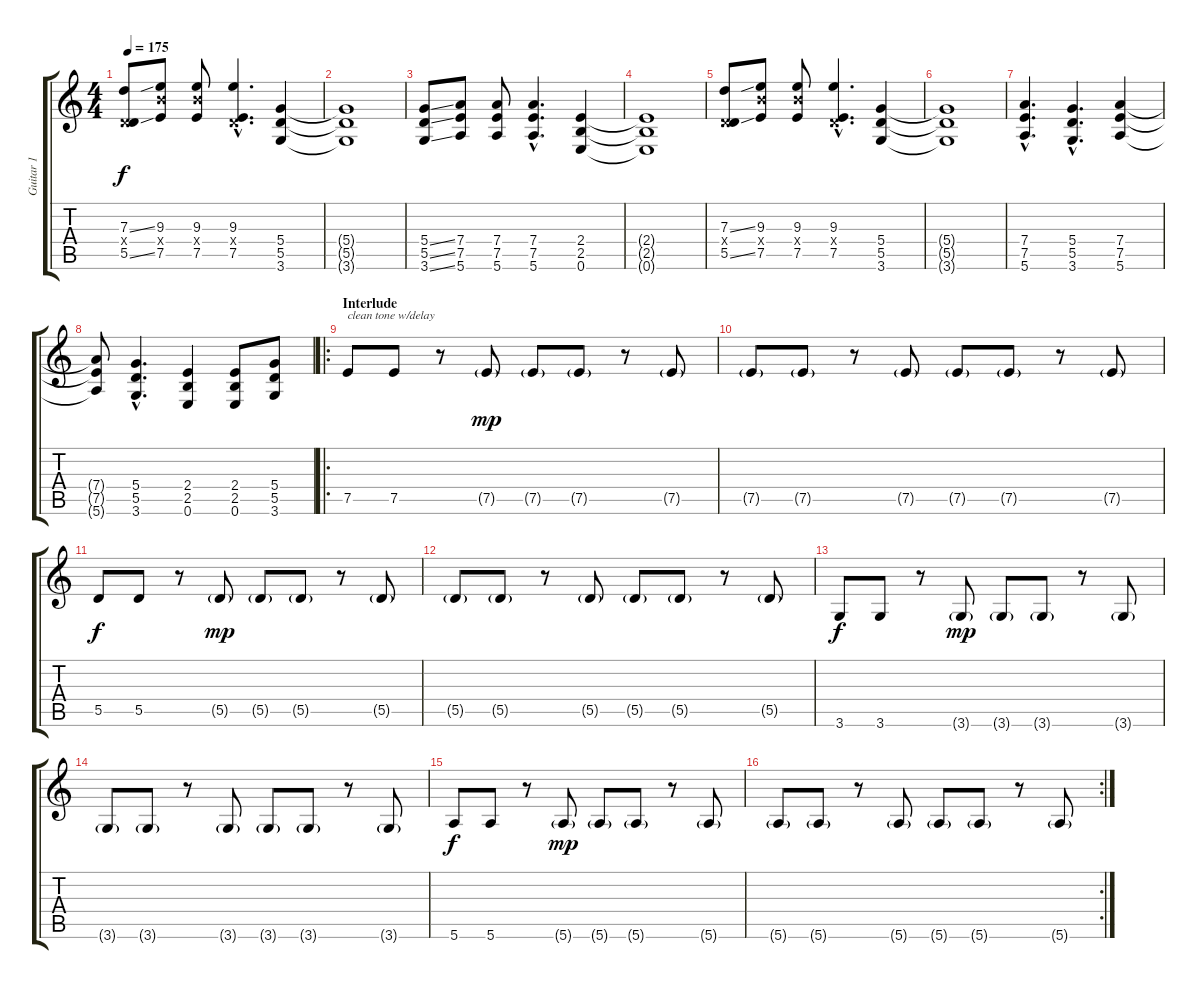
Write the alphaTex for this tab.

\track ("Guitar 1" "Guitar 1") {instrument distortionguitar}
\staff {score tabs}
\tuning (E4 B3 G3 D3 A2 E2) {hide}
\ts (4 4)
\tempo 175
\clef g2
\ks c
(7.3{ss} 0.4{x} 5.5{ss}).8{dy f} (9.3 9.4{x} 7.5).8 (9.3 9.4{x} 7.5).8 (9.3{hac} 0.4{hac x} 7.5{hac}).4{d} (5.4 5.5 3.6).4 |
(5.4{t} 5.5{t} 3.6{t}).1 |
(5.4{ss} 5.5{ss} 3.6{ss}).8 (7.4 7.5 5.6).8 (7.4 7.5 5.6).8 (7.4{hac} 7.5{hac} 5.6{hac}).4{d} (2.4 2.5 0.6).4 |
(2.4{t} 2.5{t} 0.6{t}).1 |
(7.3{ss} 0.4{x} 5.5{ss}).8 (9.3 9.4{x} 7.5).8 (9.3 9.4{x} 7.5).8 (9.3{hac} 0.4{hac x} 7.5{hac}).4{d} (5.4 5.5 3.6).4 |
(5.4{t} 5.5{t} 3.6{t}).1 |
(7.4{hac} 7.5{hac} 5.6{hac}).4{d} (5.4{hac} 5.5{hac} 3.6{hac}).4{d} (7.4 7.5 5.6).4 |
(7.4{t} 7.5{t} 5.6{t}).8 (5.4{hac} 5.5{hac} 3.6{hac}).4{d} (2.4 2.5 0.6).4 (2.4 2.5 0.6).8 (5.4 5.5 3.6).8 |
\ro
\section ("" "Interlude")
7.5.8{txt "clean tone w/delay" instrument electricguitarclean} 7.5.8 r.8 7.5{g}.8{dy mp} 7.5{g}.8 7.5{g}.8 r.8 7.5{g}.8 |
7.5{g}.8 7.5{g}.8 r.8 7.5{g}.8 7.5{g}.8 7.5{g}.8 r.8 7.5{g}.8 |
5.5.8{dy f} 5.5.8 r.8 5.5{g}.8{dy mp} 5.5{g}.8 5.5{g}.8 r.8 5.5{g}.8 |
5.5{g}.8 5.5{g}.8 r.8 5.5{g}.8 5.5{g}.8 5.5{g}.8 r.8 5.5{g}.8 |
3.6.8{dy f} 3.6.8 r.8 3.6{g}.8{dy mp} 3.6{g}.8 3.6{g}.8 r.8 3.6{g}.8 |
3.6{g}.8 3.6{g}.8 r.8 3.6{g}.8 3.6{g}.8 3.6{g}.8 r.8 3.6{g}.8 |
5.6.8{dy f} 5.6.8 r.8 5.6{g}.8{dy mp} 5.6{g}.8 5.6{g}.8 r.8 5.6{g}.8 |
\rc 2
5.6{g}.8 5.6{g}.8 r.8 5.6{g}.8 5.6{g}.8 5.6{g}.8 r.8 5.6{g}.8
